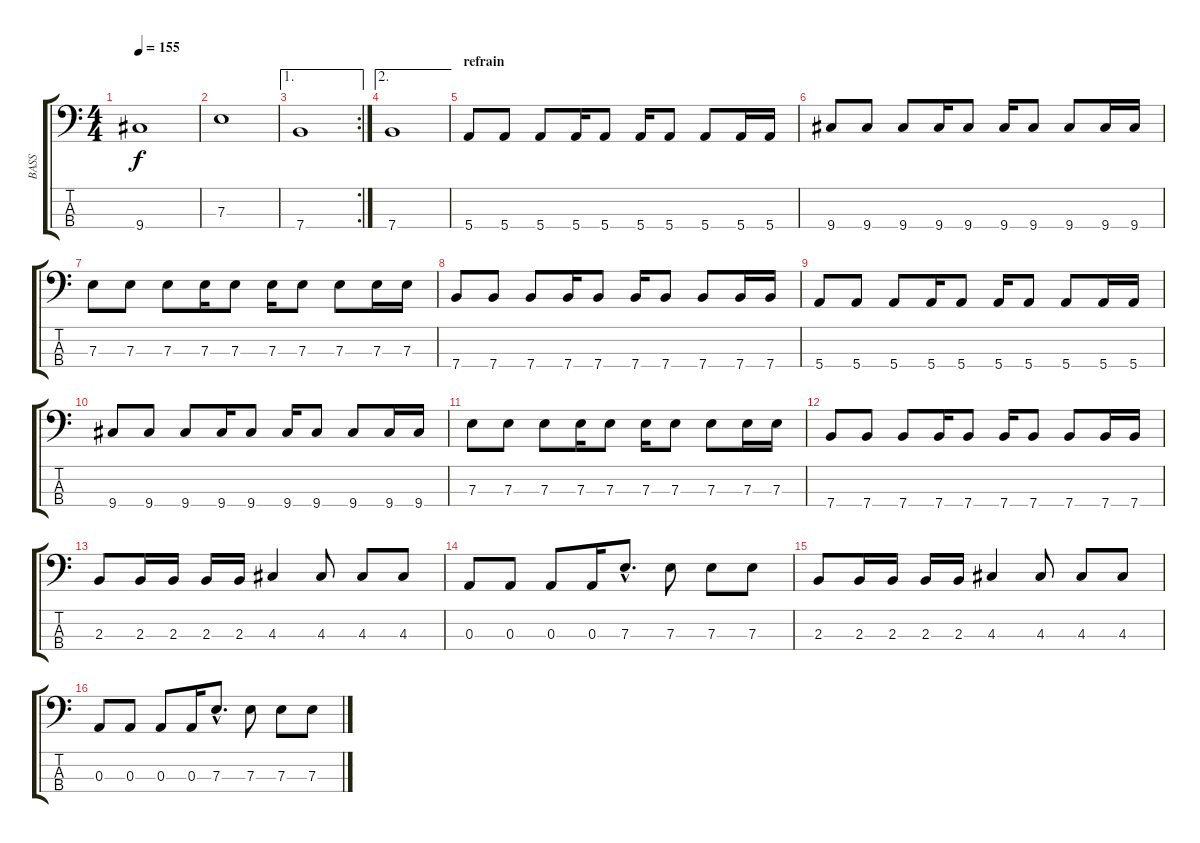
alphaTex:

\track ("BASS" "BASS") {instrument electricbassfinger}
\staff {score tabs}
\tuning (G2 D2 A1 E1) {hide}
\ts (4 4)
\tempo 155
\clef f4
\ks c
9.4.1{dy f} |
7.3.1 |
\ae 1
\rc 2
7.4.1 |
\ae 2
7.4.1 |
\section ("" "refrain")
5.4.8 5.4.8 5.4.8 5.4.16 5.4.8 5.4.16 5.4.8 5.4.8 5.4.16 5.4.16 |
9.4.8 9.4.8 9.4.8 9.4.16 9.4.8 9.4.16 9.4.8 9.4.8 9.4.16 9.4.16 |
7.3.8 7.3.8 7.3.8 7.3.16 7.3.8 7.3.16 7.3.8 7.3.8 7.3.16 7.3.16 |
7.4.8 7.4.8 7.4.8 7.4.16 7.4.8 7.4.16 7.4.8 7.4.8 7.4.16 7.4.16 |
5.4.8 5.4.8 5.4.8 5.4.16 5.4.8 5.4.16 5.4.8 5.4.8 5.4.16 5.4.16 |
9.4.8 9.4.8 9.4.8 9.4.16 9.4.8 9.4.16 9.4.8 9.4.8 9.4.16 9.4.16 |
7.3.8 7.3.8 7.3.8 7.3.16 7.3.8 7.3.16 7.3.8 7.3.8 7.3.16 7.3.16 |
7.4.8 7.4.8 7.4.8 7.4.16 7.4.8 7.4.16 7.4.8 7.4.8 7.4.16 7.4.16 |
\section ("" "")
2.3.8 2.3.16 2.3.16 2.3.16 2.3.16 4.3.4 4.3.8 4.3.8 4.3.8 |
0.3.8 0.3.8 0.3.8 0.3.16 7.3{hac}.8{d} 7.3.8 7.3.8 7.3.8 |
2.3.8 2.3.16 2.3.16 2.3.16 2.3.16 4.3.4 4.3.8 4.3.8 4.3.8 |
0.3.8 0.3.8 0.3.8 0.3.16 7.3{hac}.8{d} 7.3.8 7.3.8 7.3.8
